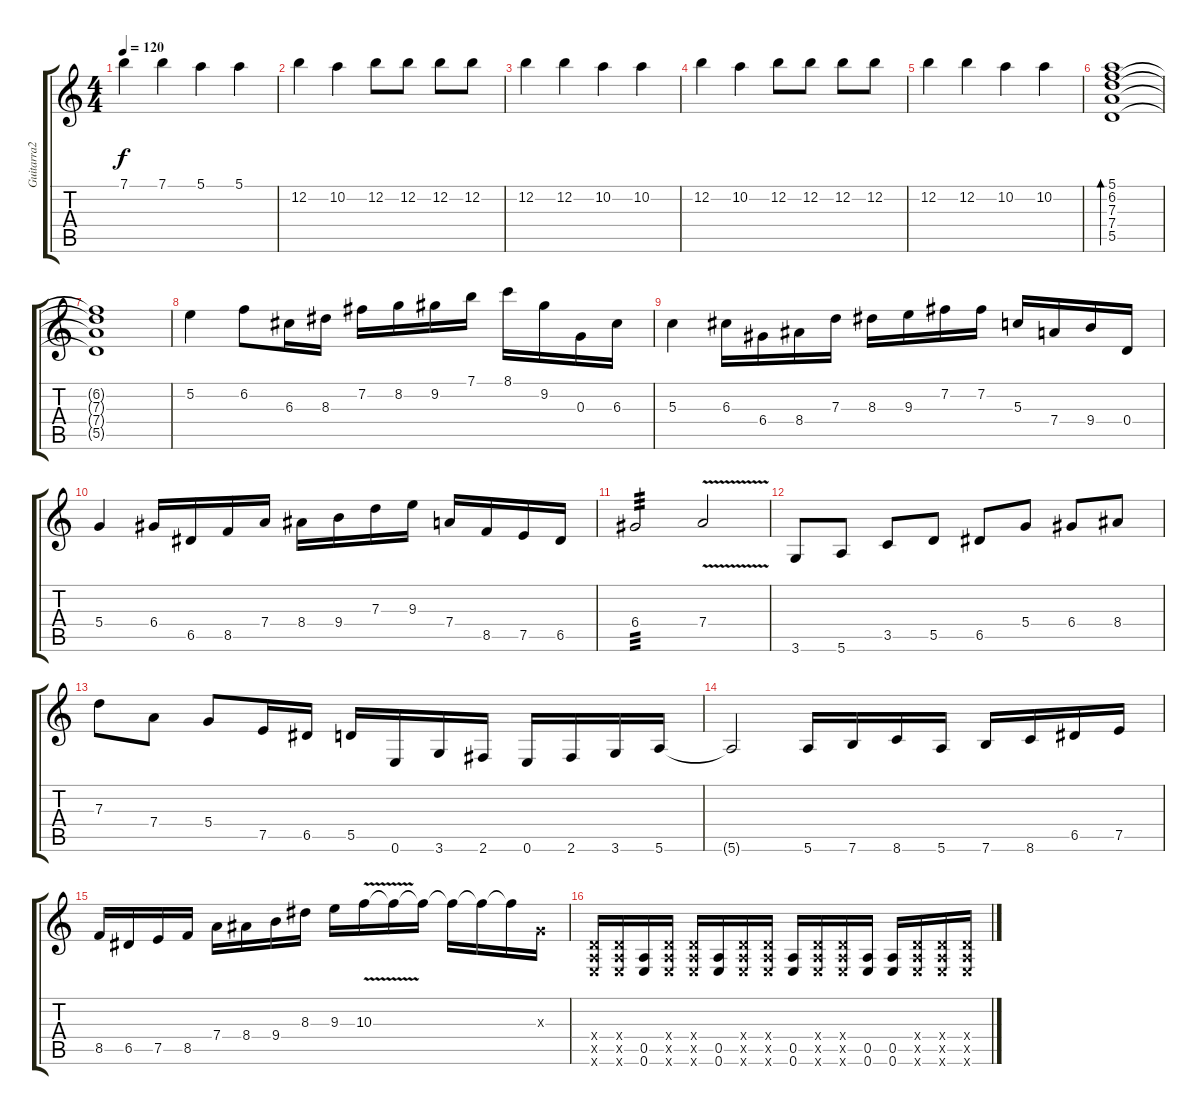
\track ("Guitarra2" "Guitarra2") {instrument acousticguitarnylon}
\staff {score tabs}
\tuning (E4 B3 G3 D3 A2 E2) {hide}
\ts (4 4)
\tempo 120
\clef g2
\ks c
7.1.4{dy f} 7.1.4 5.1.4 5.1.4 |
12.2.4 10.2.4 12.2.8 12.2.8 12.2.8 12.2.8 |
12.2.4 12.2.4 10.2.4 10.2.4 |
12.2.4 10.2.4 12.2.8 12.2.8 12.2.8 12.2.8 |
12.2.4 12.2.4 10.2.4 10.2.4 |
(5.1 6.2 7.3 7.4 5.5).1{bd 480} |
(6.2{t} 7.3{t} 7.4{t} 5.5{t}).1 |
5.2.4 6.2.8 6.3.16 8.3.16 7.2.16 8.2.16 9.2.16 7.1.16 8.1.16 9.2.16 0.3.16 6.3.16 |
5.3.4 6.3.16 6.4.16 8.4.16 7.3.16 8.3.16 9.3.16 7.2.16 7.2.16 5.3.16 7.4.16 9.4.16 0.4.16 |
5.4.4 6.4.16 6.5.16 8.5.16 7.4.16 8.4.16 9.4.16 7.3.16 9.3.16 7.4.16 8.5.16 7.5.16 6.5.16 |
6.4.2{tp 3} 7.4{v}.2 |
3.6.8 5.6.8 3.5.8 5.5.8 6.5.8 5.4.8 6.4.8 8.4.8 |
7.3.8 7.4.8 5.4.8 7.5.16 6.5.16 5.5.16 0.6.16 3.6.16 2.6.16 0.6.16 2.6.16 3.6.16 5.6.16 |
5.6{t}.2 5.6.16 7.6.16 8.6.16 5.6.16 7.6.16 8.6.16 6.5.16 7.5.16 |
8.5.16 6.5.16 7.5.16 8.5.16 7.4.16 8.4.16 9.4.16 8.3.16 9.3.16 10.3{v}.16 10.3{t}.16 10.3{t}.16 10.3{t}.16 10.3{t}.16 10.3{t}.16 0.3{x}.16 |
(0.4{x} 0.5{x} 0.6{x}).16 (0.4{x} 0.5{x} 0.6{x}).16 (0.5 0.6).16 (0.4{x} 0.5{x} 0.6{x}).16 (0.4{x} 0.5{x} 0.6{x}).16 (0.5 0.6).16 (0.4{x} 0.5{x} 0.6{x}).16 (0.4{x} 0.5{x} 0.6{x}).16 (0.5 0.6).16 (0.4{x} 0.5{x} 0.6{x}).16 (0.4{x} 0.5{x} 0.6{x}).16 (0.5 0.6).16 (0.5 0.6).16 (0.4{x} 0.5{x} 0.6{x}).16 (0.4{x} 0.5{x} 0.6{x}).16 (0.4{x} 0.5{x} 0.6{x}).16
